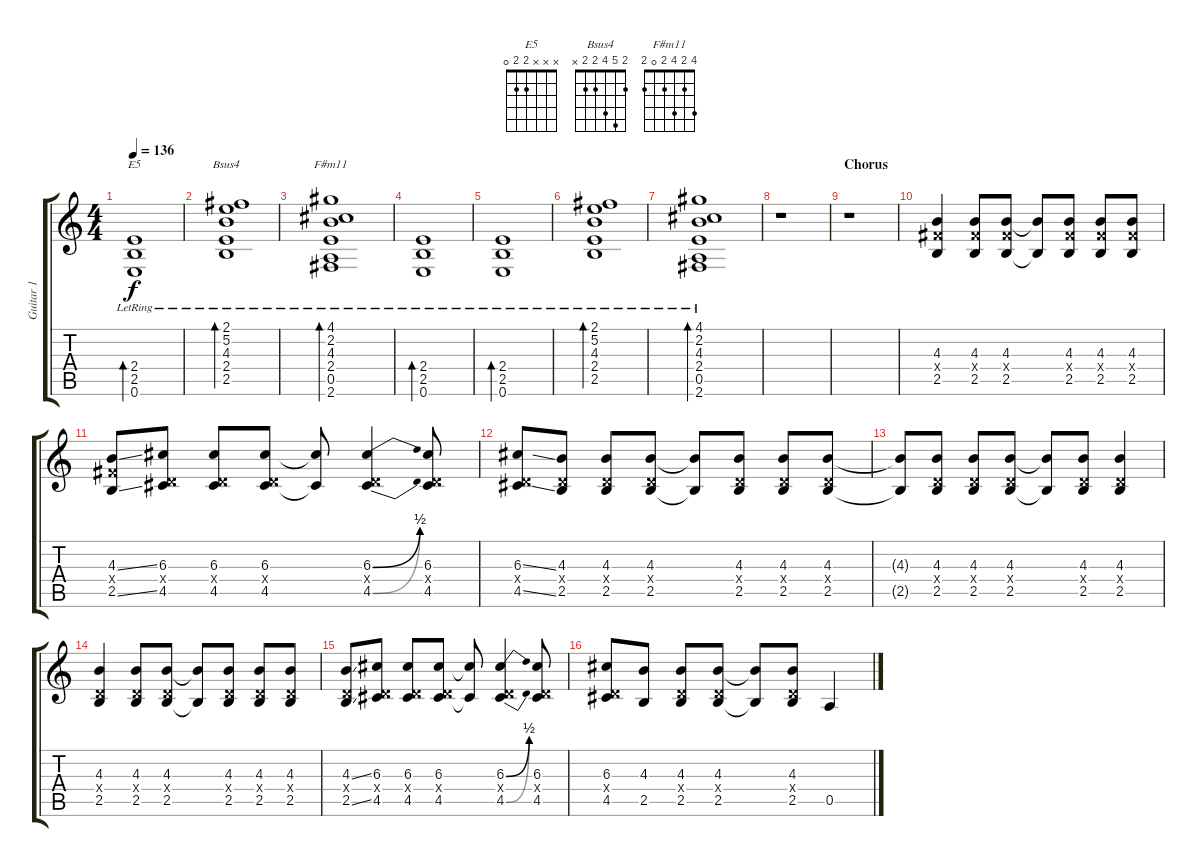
\track ("Guitar 1" "Guitar 1") {instrument distortionguitar}
\staff {score tabs}
\tuning (E4 B3 G3 D3 A2 E2) {hide}
\chord ("E5" x x x 2 2 0)
\chord ("Bsus4" 2 5 4 2 2 x)
\chord ("F#m11" 4 2 4 2 0 2)
\ts (4 4)
\tempo 136
\clef g2
\ks c
(2.4{lr} 2.5{lr} 0.6{lr}).1{bd 240 ch "E5" dy f} |
(2.1{lr} 5.2{lr} 4.3{lr} 2.4{lr} 2.5{lr}).1{bd 240 ch "Bsus4" volume 8} |
(4.1{lr} 2.2{lr} 4.3{lr} 2.4{lr} 0.5{lr} 2.6{lr}).1{bd 240 ch "F#m11"} |
(2.4{lr} 2.5{lr} 0.6{lr}).1{bd 240} |
(2.4{lr} 2.5{lr} 0.6{lr}).1{bd 240} |
(2.1{lr} 5.2{lr} 4.3{lr} 2.4{lr} 2.5{lr}).1{bd 240 volume 8} |
(4.1{lr} 2.2{lr} 4.3{lr} 2.4{lr} 0.5{lr} 2.6{lr}).1{bd 240} |
r.1 |
\section ("" "Chorus")
r.1 |
(4.3 4.4{x} 2.5).4 (4.3 4.4{x} 2.5).8 (4.3 4.4{x} 2.5).8 (4.3{t} 2.5{t}).8 (4.3 4.4{x} 2.5).8 (4.3 4.4{x} 2.5).8 (4.3 4.4{x} 2.5).8 |
(4.3{ss} 4.4{x} 2.5{ss}).8 (6.3 0.4{x} 4.5).8 (6.3 0.4{x} 4.5).8 (6.3 0.4{x} 4.5).8 (6.3{t} 4.5{t}).8 (6.3{be (bend 0 0 60 2)} 0.4{x} 4.5{be (bend 0 0 60 2)}).4 (6.3 0.4{x} 4.5).8 |
(6.3{ss} 0.4{x} 4.5{ss}).8 (4.3 0.4{x} 2.5).8 (4.3 0.4{x} 2.5).8 (4.3 0.4{x} 2.5).8 (4.3{t} 2.5{t}).8 (4.3 0.4{x} 2.5).8 (4.3 0.4{x} 2.5).8 (4.3 0.4{x} 2.5).8 |
(4.3{t} 2.5{t}).8 (4.3 0.4{x} 2.5).8 (4.3 0.4{x} 2.5).8 (4.3 0.4{x} 2.5).8 (4.3{t} 2.5{t}).8 (4.3 0.4{x} 2.5).8 (4.3 0.4{x} 2.5).4 |
(4.3 0.4{x} 2.5).4 (4.3 0.4{x} 2.5).8 (4.3 0.4{x} 2.5).8 (4.3{t} 2.5{t}).8 (4.3 0.4{x} 2.5).8 (4.3 0.4{x} 2.5).8 (4.3 0.4{x} 2.5).8 |
(4.3{ss} 0.4{x} 2.5{ss}).8 (6.3 0.4{x} 4.5).8 (6.3 0.4{x} 4.5).8 (6.3 0.4{x} 4.5).8 (6.3{t} 4.5{t}).8 (6.3{be (bend 0 0 60 2)} 0.4{x} 4.5{be (bend 0 0 60 2)}).4 (6.3 0.4{x} 4.5).8 |
(6.3 0.4{x} 4.5).8 (4.3 2.5).8 (4.3 0.4{x} 2.5).8 (4.3 0.4{x} 2.5).8 (4.3{t} 2.5{t}).8 (4.3 0.4{x} 2.5).8 0.5.4
